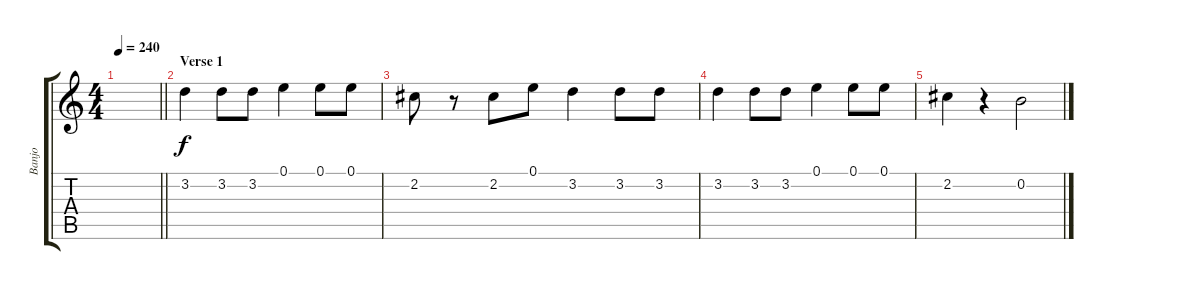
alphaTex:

\track ("Banjo" "Banjo") {instrument banjo}
\staff {score tabs}
\tuning (E4 B3 G3 D3 A2 E2) {hide}
\displaytranspose 12
\ts (4 4)
\tempo 240
\clef g2
\barLineRight lightlight
\ks c
|
\section ("" "Verse 1")
3.2.4 3.2.8 3.2.8 0.1.4 0.1.8 0.1.8 |
2.2.8 r.8 2.2.8 0.1.8 3.2.4 3.2.8 3.2.8 |
3.2.4 3.2.8 3.2.8 0.1.4 0.1.8 0.1.8 |
2.2.4 r.4 0.2.2
